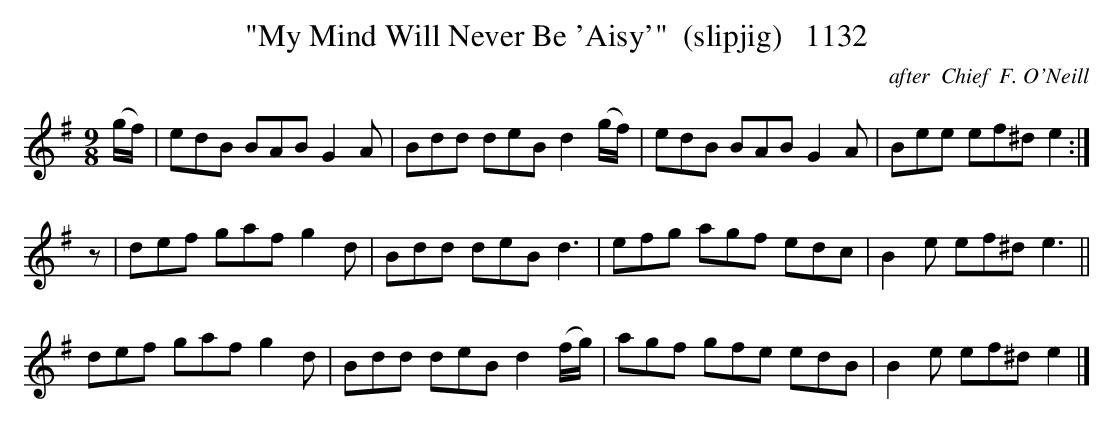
X:1
T:"My Mind Will Never Be 'Aisy'"  (slipjig)   1132
C:after  Chief  F. O'Neill
BRENNAN July 2003 (HTTP://WWW.SOSYOURMOM.COM)
M:9/8
L:1/8
K:G
(g/2f/2)|edB BAB G2A|Bdd deB d2(g/2f/2)|edB BAB G2A|Bee ef^d e2:|
z|def gaf g2d|Bdd deB d3|efg agf edc|B2e ef^d e3||
def gaf g2d|Bdd deB d2(f/2g/2)|agf gfe edB|B2e ef^d e2|]
